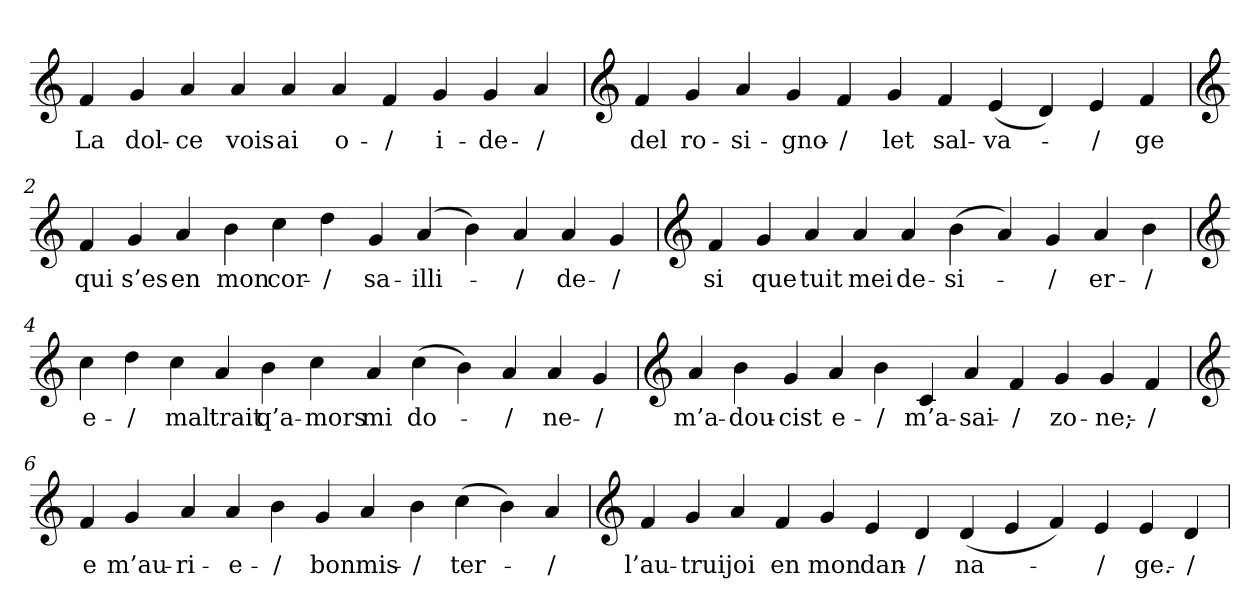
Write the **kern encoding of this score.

**kern	**text
*part1	*part1
*staff1	*staff1
*clefG2	*
=	=
4f	La
4g	dol-
4a	-ce
4a	vois
4a	ai
4a	o-
4f	-/
4g	i-
4g	-de-
4a	-/
=1	=1
*clefG2	*
4f	del
4g	ro-
4a	-si-
4g	-gno-
4f	-/
4g	let
4f	sal-
(4e	-va-
4d)	.
4e	-/
4f	ge
=2	=2
*clefG2	*
4f	qui
4g	s’es
4a	en
4b	mon
4cc	cor-
4dd	-/
4g	sa-
(4a	-illi-
4b)	.
4a	-/
4a	de-
4g	-/
=3	=3
*clefG2	*
4f	si
4g	que
4a	tuit
4a	mei
4a	de-
(4b	-si-
4a)	.
4g	-/
4a	er-
4b	-/
=4	=4
*clefG2	*
4cc	e-
4dd	-/
4cc	mal
4a	trait
4b	q’a-
4cc	-mors
4a	mi
(4cc	do-
4b)	.
4a	-/
4a	ne-
4g	-/
=5	=5
*clefG2	*
4a	m’a-
4b	-dou-
4g	-cist
4a	e-
4b	-/
4c	m’a-
4a	-sai-
4f	-/
4g	zo-
4g	-ne;-
4f	-/
=6	=6
*clefG2	*
4f	e
4g	m’au-
4a	-ri-
4a	-e-
4b	-/
4g	bon
4a	mis-
4b	-/
(4cc	ter-
4b)	.
4a	-/
=7	=7
*clefG2	*
4f	l’au-
4g	-trui
4a	joi
4f	en
4g	mon
4e	dan-
4d	-/
(4d	na-
4e	.
4f)	.
4e	-/
4e	ge.-
4d	-/
=	=
*-	*-
